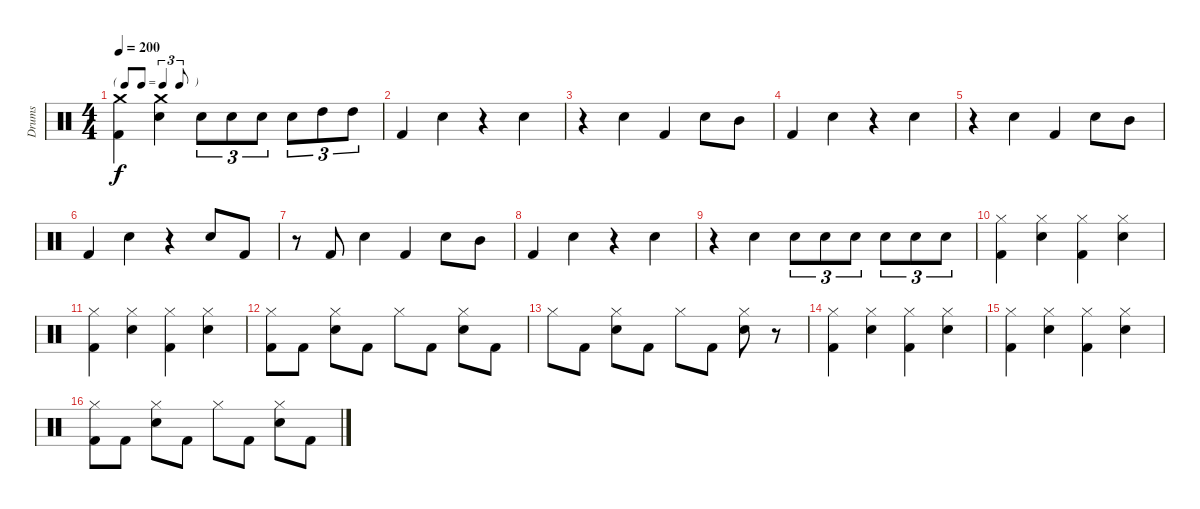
\track ("Drums" "Drums") {instrument percussion}
\staff {score}
\articulation defaults
\ts (4 4)
\tf triplet8th
\tempo 200
\clef neutral
\ks c
("Crash medium (hit)" "Kick (hit) 2").4{dy f} ("Crash medium (hit)" "Electric Snare (hit)").4 "Electric Snare (hit)".8{tu (3 2)} "Electric Snare (hit)".8{tu (3 2)} "Electric Snare (hit)".8{tu (3 2)} "Electric Snare (hit)".8{tu (3 2)} "High Tom (hit)".8{tu (3 2)} "High Tom (hit)".8{tu (3 2)} |
"Kick (hit) 2".4 "Electric Snare (hit)".4 r.4 "Electric Snare (hit)".4 |
r.4 "Electric Snare (hit)".4 "Kick (hit) 2".4 "Electric Snare (hit)".8 "Mid Tom (hit)".8 |
"Kick (hit) 2".4 "Electric Snare (hit)".4 r.4 "Electric Snare (hit)".4 |
r.4 "Electric Snare (hit)".4 "Kick (hit) 2".4 "Electric Snare (hit)".8 "Mid Tom (hit)".8 |
"Kick (hit) 2".4 "Electric Snare (hit)".4 r.4 "Electric Snare (hit)".8 "Kick (hit) 2".8 |
r.8 "Kick (hit) 2".8 "Electric Snare (hit)".4 "Kick (hit) 2".4 "Electric Snare (hit)".8 "Mid Tom (hit)".8 |
"Kick (hit) 2".4 "Electric Snare (hit)".4 r.4 "Electric Snare (hit)".4 |
r.4 "Electric Snare (hit)".4 "Electric Snare (hit)".8{tu (3 2)} "Electric Snare (hit)".8{tu (3 2)} "Electric Snare (hit)".8{tu (3 2)} "Electric Snare (hit)".8{tu (3 2)} "Electric Snare (hit)".8{tu (3 2)} "Electric Snare (hit)".8{tu (3 2)} |
("Hi-Hat (closed)" "Kick (hit) 2").4 ("Hi-Hat (closed)" "Electric Snare (hit)").4 ("Hi-Hat (closed)" "Kick (hit) 2").4 ("Hi-Hat (closed)" "Electric Snare (hit)").4 |
("Hi-Hat (closed)" "Kick (hit) 2").4 ("Hi-Hat (closed)" "Electric Snare (hit)").4 ("Hi-Hat (closed)" "Kick (hit) 2").4 ("Hi-Hat (closed)" "Electric Snare (hit)").4 |
("Hi-Hat (closed)" "Kick (hit) 2").8 "Kick (hit) 2".8 ("Hi-Hat (closed)" "Electric Snare (hit)").8 "Kick (hit) 2".8 "Hi-Hat (closed)".8 "Kick (hit) 2".8 ("Hi-Hat (closed)" "Electric Snare (hit)").8 "Kick (hit) 2".8 |
"Hi-Hat (closed)".8 "Kick (hit) 2".8 ("Hi-Hat (closed)" "Electric Snare (hit)").8 "Kick (hit) 2".8 "Hi-Hat (closed)".8 "Kick (hit) 2".8 ("Hi-Hat (closed)" "Electric Snare (hit)").8 r.8 |
("Hi-Hat (closed)" "Kick (hit) 2").4 ("Hi-Hat (closed)" "Electric Snare (hit)").4 ("Hi-Hat (closed)" "Kick (hit) 2").4 ("Hi-Hat (closed)" "Electric Snare (hit)").4 |
("Hi-Hat (closed)" "Kick (hit) 2").4 ("Hi-Hat (closed)" "Electric Snare (hit)").4 ("Hi-Hat (closed)" "Kick (hit) 2").4 ("Hi-Hat (closed)" "Electric Snare (hit)").4 |
("Hi-Hat (closed)" "Kick (hit) 2").8 "Kick (hit) 2".8 ("Hi-Hat (closed)" "Electric Snare (hit)").8 "Kick (hit) 2".8 "Hi-Hat (closed)".8 "Kick (hit) 2".8 ("Hi-Hat (closed)" "Electric Snare (hit)").8 "Kick (hit) 2".8
